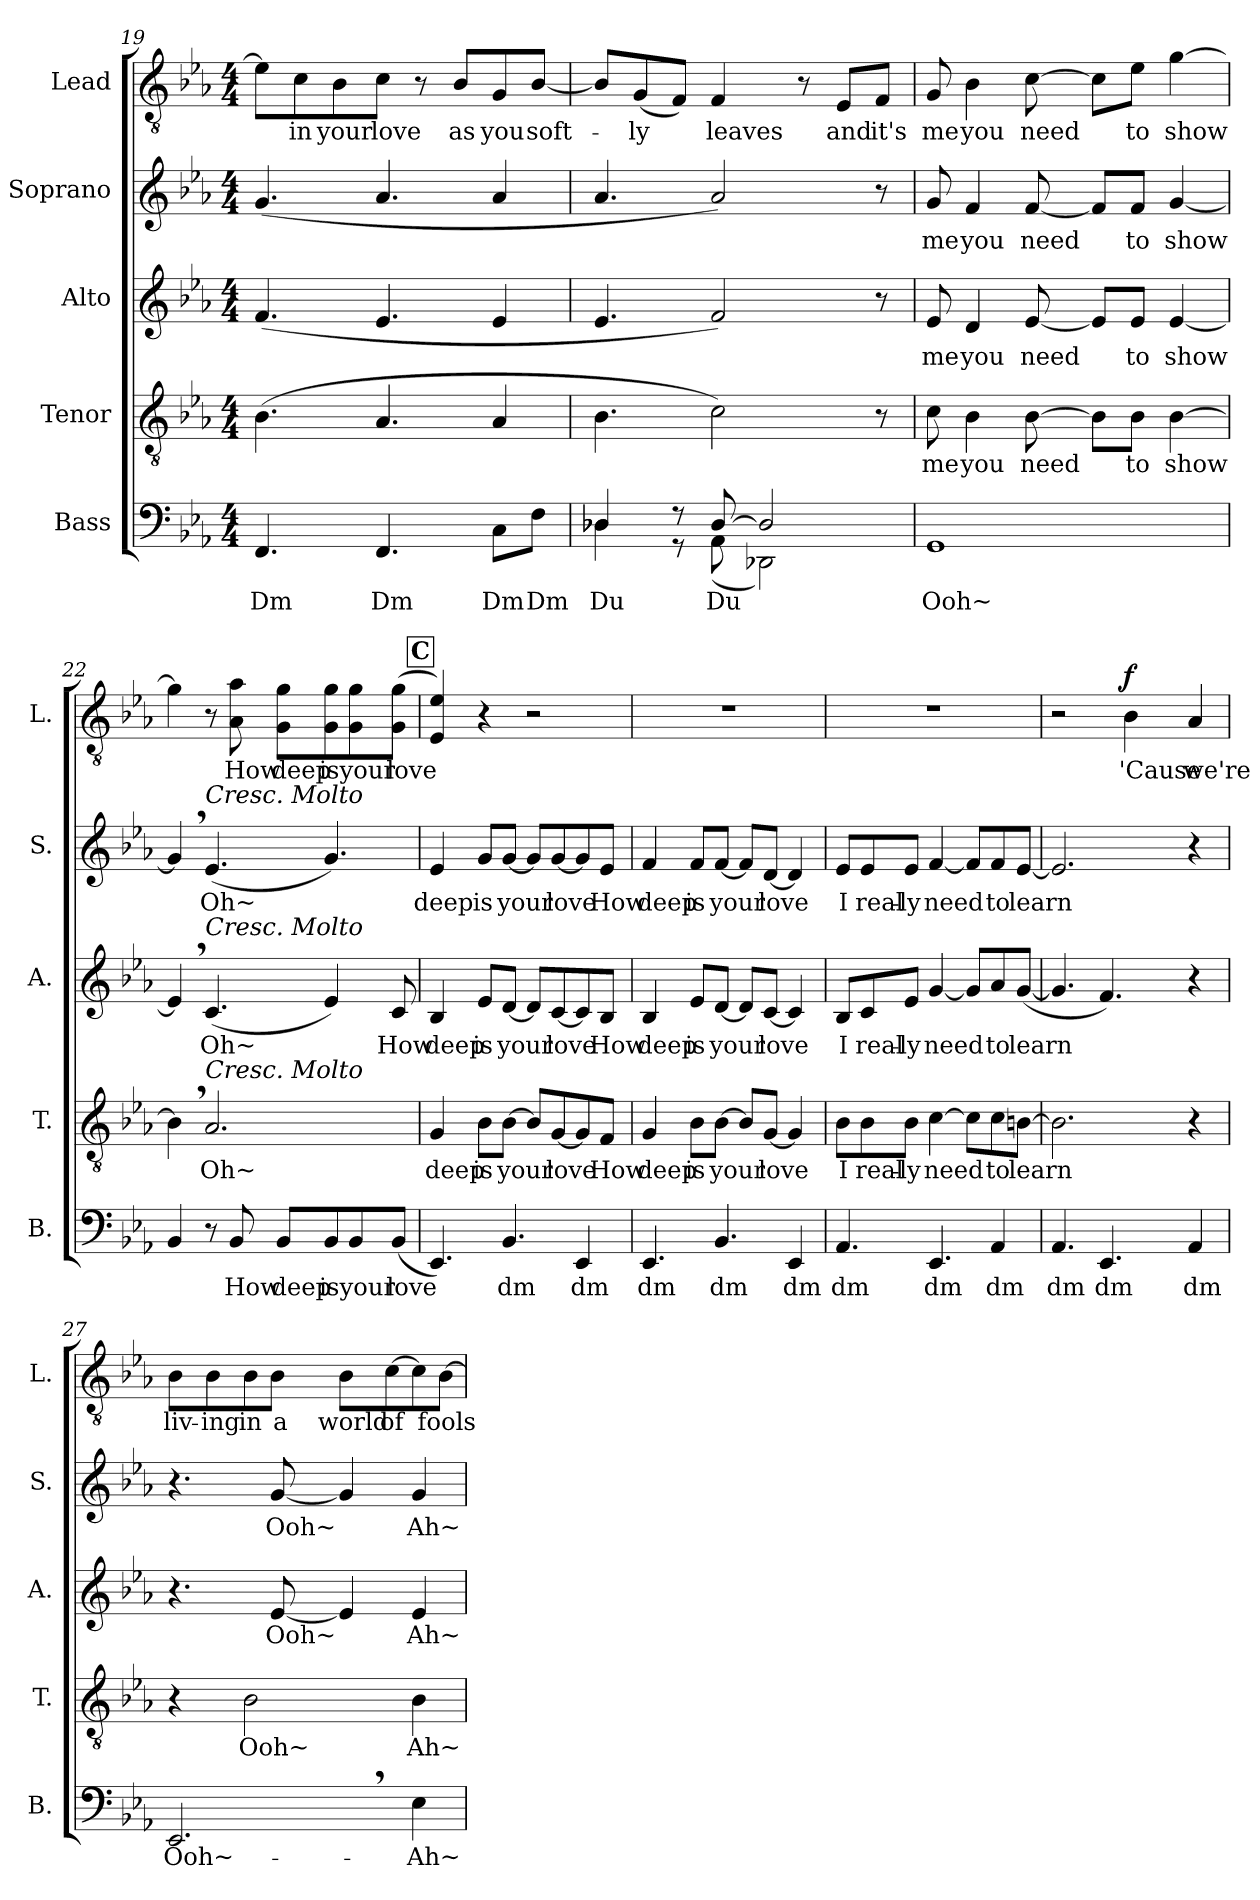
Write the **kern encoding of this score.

**kern	**text	**kern	**text	**kern	**text	**kern	**text	**kern	**text	**dynam
*part5	*part5	*part4	*part4	*part3	*part3	*part2	*part2	*part1	*part1	*part1
*staff5	*staff5	*staff4	*staff4	*staff3	*staff3	*staff2	*staff2	*staff1	*staff1	*staff1
*I"Bass	*	*I"Tenor	*	*I"Alto	*	*I"Soprano	*	*I"Lead	*	*
*I'B.	*	*I'T.	*	*I'A.	*	*I'S.	*	*I'L.	*	*
*clefF4	*	*clefGv2	*	*clefG2	*	*clefG2	*	*clefGv2	*	*
*k[b-e-a-]	*	*k[b-e-a-]	*	*k[b-e-a-]	*	*k[b-e-a-]	*	*k[b-e-a-]	*	*
*M4/4	*	*M4/4	*	*M4/4	*	*M4/4	*	*M4/4	*	*
=19	=19	=19	=19	=19	=19	=19	=19	=19	=19	=19
4.FF/	Dm	(4.B-\	.	(4.f/	.	(4.g/	.	8e-\L]	.	.
.	.	.	.	.	.	.	.	8c\	in	.
.	.	.	.	.	.	.	.	8B-\	your	.
4.FF/	Dm	4.A-/	.	4.e-/	.	4.a-/	.	8c\J	love	.
.	.	.	.	.	.	.	.	8r	.	.
.	.	.	.	.	.	.	.	8B-/L	as	.
8C\L	Dm	4A-/	.	4e-/	.	4a-/	.	8G/	you	.
8F\J	Dm	.	.	.	.	.	.	[8B-/J	soft-	.
=20	=20	=20	=20	=20	=20	=20	=20	=20	=20	=20
*^	*	*	*	*	*	*	*	*	*	*
4D-X/	4D-\	Du	4.B-\	.	4.e-/	.	4.a-/	.	8B-/L]	.	.
.	.	.	.	.	.	.	.	.	(8G/	-ly	.
8r	8r	.	.	.	.	.	.	.	8F/J)	.	.
[8D-/	(8AA-\	Du	2c\)	.	2f/)	.	2a-/)	.	4F/	leaves	.
2D-/]	2DD-X\)	.	.	.	.	.	.	.	.	.	.
.	.	.	.	.	.	.	.	.	8r	.	.
.	.	.	.	.	.	.	.	.	8E-/L	and	.
.	.	.	8r	.	8r	.	8r	.	8F/J	it's	.
*v	*v	*	*	*	*	*	*	*	*	*	*
!!LO:PB:g=z
=21	=21	=21	=21	=21	=21	=21	=21	=21	=21	=21
1GG	Ooh~	8c\	me	8e-/	me	8g/	me	8G/	me	.
.	.	4B-\	you	4d/	you	4f/	you	4B-\	you	.
.	.	[8B-\	-need	[8e-/	-need	[8f/	-need	[8c\	-need	.
.	.	8B-\L]	.	8e-/L]	.	8f/L]	.	8c\L]	.	.
.	.	8B-\J	to	8e-/J	to	8f/J	to	8e-\J	to	.
.	.	[4B-\	show	[4e-/	show	[4g/	show	[4g\	show	.
=22	=22	=22	=22	=22	=22	=22	=22	=22	=22	=22
4BB-/	.	4B-,\]	.	4e-,/]	.	4g,/]	.	4g\]	.	.
!	!	!	!	!	!	!LO:TX:a:i:t=Cresc. Molto	!	!	!	!
!	!	!	!	!LO:TX:a:i:t=Cresc. Molto	!	!	!	!	!	!
!	!	!LO:TX:a:i:t=Cresc. Molto	!	!	!	!	!	!	!	!
8r	.	2.A-/	Oh~	(4.c/	Oh~	(4.e-/	Oh~	8r	.	.
8BB-/	How	.	.	.	.	.	.	8A-\ 8a-\	How	.
8BB-/L	deep	.	.	.	.	.	.	8G\ 8g\L	deep	.
8BB-/	is	.	.	4e-/)	.	4.g/)	.	8G\ 8g\	is	.
8BB-/	your	.	.	.	.	.	.	8G\ 8g\	your	.
(8BB-/J	love	.	.	8c/	How	.	.	(8G\ 8g\J	love	.
!!LO:REH:place=s1:a:B:fs=14:t=C
=23	=23	=23	=23	=23	=23	=23	=23	=23	=23	=23
4.EE-/)	.	4G/	deep	4B-/	deep	4e-/	deep	4E-/ 4e-/)	.	.
.	.	8B-\L	is	8e-/L	is	8g/L	is	4r	.	.
4.BB-/	dm	[8B-\J	your	[8d/J	your	[8g/J	your	.	.	.
.	.	8B-/L]	.	8d/L]	.	8g/L]	.	2r	.	.
.	.	[8G/	love	[8c/	love	[8g/	love	.	.	.
4EE-/	dm	8G/]	.	8c/]	.	8g/]	.	.	.	.
.	.	8F/J	How	8B-/J	How	8e-/J	How	.	.	.
!!LO:LB:g=z
=24	=24	=24	=24	=24	=24	=24	=24	=24	=24	=24
4.EE-/	dm	4G/	deep	4B-/	deep	4f/	deep	1r	.	.
.	.	8B-\L	is	8e-/L	is	8f/L	is	.	.	.
4.BB-/	dm	[8B-\J	your	[8d/J	your	[8f/J	your	.	.	.
.	.	8B-/L]	.	8d/L]	.	8f/L]	.	.	.	.
.	.	[8G/J	love	[8c/J	love	[8d/J	love	.	.	.
4EE-/	dm	4G/]	.	4c/]	.	4d/]	.	.	.	.
=25	=25	=25	=25	=25	=25	=25	=25	=25	=25	=25
4.AA-/	dm	8B-\L	I	8B-/L	I	8e-/L	I	1r	.	.
.	.	8B-\	real-	8c/	real-	8e-/	real-	.	.	.
.	.	8B-\J	-ly	8e-/J	-ly	8e-/J	-ly	.	.	.
4.EE-/	dm	[4c\	need	[4g/	need	[4f/	need	.	.	.
.	.	8c\L]	.	8g/L]	.	8f/L]	.	.	.	.
4AA-/	dm	8c\	to	8a-/	to	8f/	to	.	.	.
.	.	[8Bn\J	learn	([8g/J	learn	[8e-/J	learn	.	.	.
=26	=26	=26	=26	=26	=26	=26	=26	=26	=26	=26
4.AA-/	dm	2.B\]	.	4.g/]	.	2.e-/]	.	2r	.	.
4.EE-/	dm	.	.	4.f/)	.	.	.	.	.	.
!	!	!	!	!	!	!	!	!	!	!LO:DY:a
.	.	.	.	.	.	.	.	4B-\	'Cause	f
4AA-/	dm	4r	.	4r	.	4r	.	4A-/	we're	.
!!LO:PB:g=z
=27	=27	=27	=27	=27	=27	=27	=27	=27	=27	=27
2.EE-,/	Ooh~-	4r	.	4.r	.	4.r	.	8B-\L	liv-	.
.	.	.	.	.	.	.	.	8B-\	-ing	.
.	.	2B-\	Ooh~	.	.	.	.	8B-\	in	.
.	.	.	.	[8e-/	Ooh~	[8g/	Ooh~	8B-\J	a	.
.	.	.	.	4e-/]	.	4g/]	.	8B-\L	world	.
.	.	.	.	.	.	.	.	[8c\	of	.
4E-\	Ah~	4B-\	Ah~	4e-/	Ah~	4g/	Ah~	8c\]	.	.
.	.	.	.	.	.	.	.	[8B-\J	fools	.
=	=	=	=	=	=	=	=	=	=	=
*-	*-	*-	*-	*-	*-	*-	*-	*-	*-	*-
